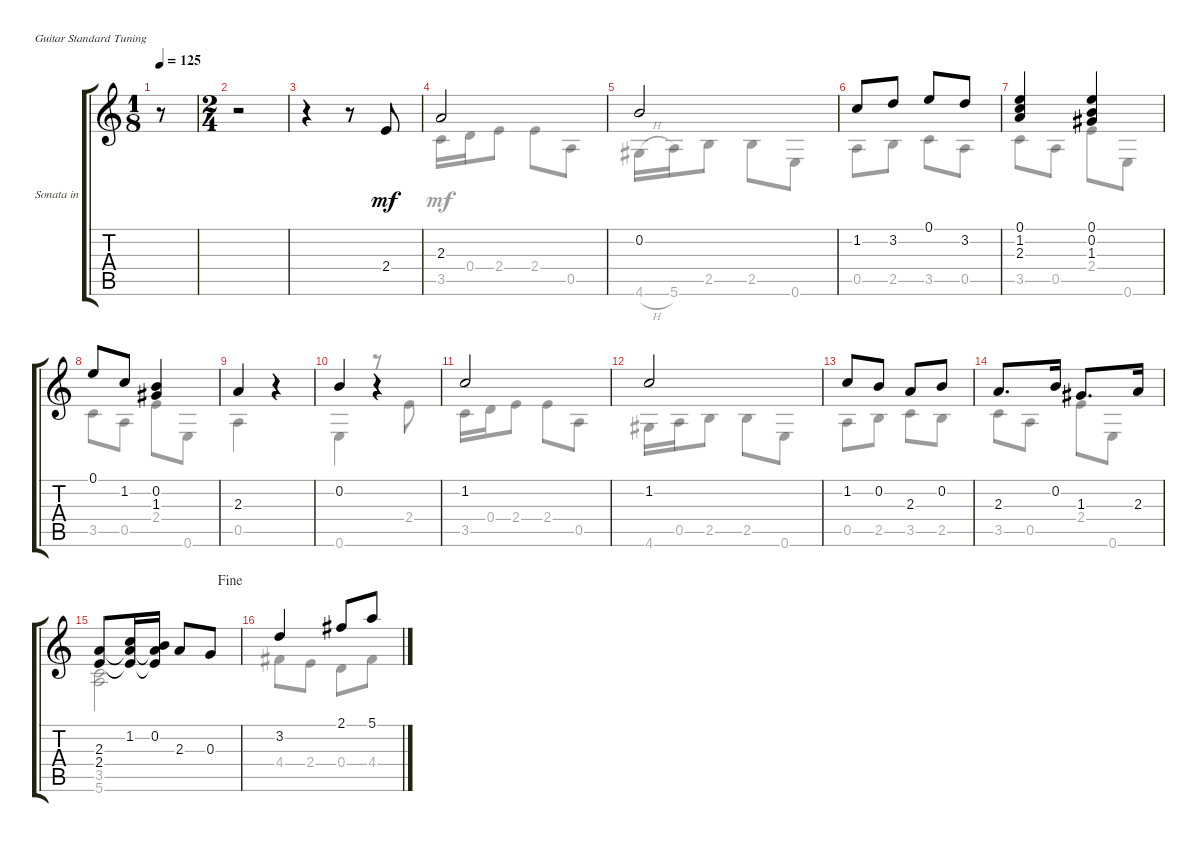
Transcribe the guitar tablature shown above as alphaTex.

\bracketExtendMode groupsimilarinstruments
\firstSystemTrackNameOrientation horizontal
\otherSystemsTrackNameOrientation horizontal
\track ("Sonata in Am . 4. Vivace" "Sonata in ") {instrument acousticguitarnylon}
\staff {score tabs}
\tuning (E4 B3 G3 D3 A2 E2)
\voice
\ts (1 8)
\tempo 125
\clef g2
\ks c
r.8{dy mf instrument acousticguitarnylon} |
\ts (2 4)
r.2 |
r.4 r.8 2.4.8 |
2.3.2 |
0.2.2 |
1.2.8 3.2.8 0.1.8 3.2.8 |
(0.1 1.2 2.3).4 (0.1 0.2 1.3).4 |
0.1.8 1.2.8 (0.2 1.3).4 |
2.3.4 r.4 |
0.2.4 r.4 |
1.2.2 |
1.2.2 |
1.2.8 0.2.8 2.3.8 0.2.8 |
2.3.8{d} 0.2.16 1.3.8{d} 2.3.16 |
\jump fine
(2.3 2.4).8 (1.2 2.3{t} 2.4{t}).16 (0.2 2.3{t} 2.4{t}).16 2.3.8 0.3.8 |
3.2.4 2.1.8 5.1.8
\voice
\clef g2
\ottava regular
\simile none
\ks c
|
|
|
3.5.16 0.4.16 2.4.8 2.4.8 0.5.8 |
4.6{h}.16 5.6.16 2.5.8 2.5.8 0.6.8 |
0.5.8 2.5.8 3.5.8 0.5.8 |
3.5.8 0.5.8 2.4.8 0.6.8 |
3.5.8 0.5.8 2.4.8 0.6.8 |
0.5.4 r.4 |
0.6.4 r.8 2.4.8 |
3.5.16 0.4.16 2.4.8 2.4.8 0.5.8 |
4.6.16 0.5.16 2.5.8 2.5.8 0.6.8 |
0.5.8 2.5.8 3.5.8 2.5.8 |
3.5.8 0.5.8 2.4.8 0.6.8 |
(3.5 5.6).2 |
4.4.8 2.4.8 0.4.8 4.4.8
